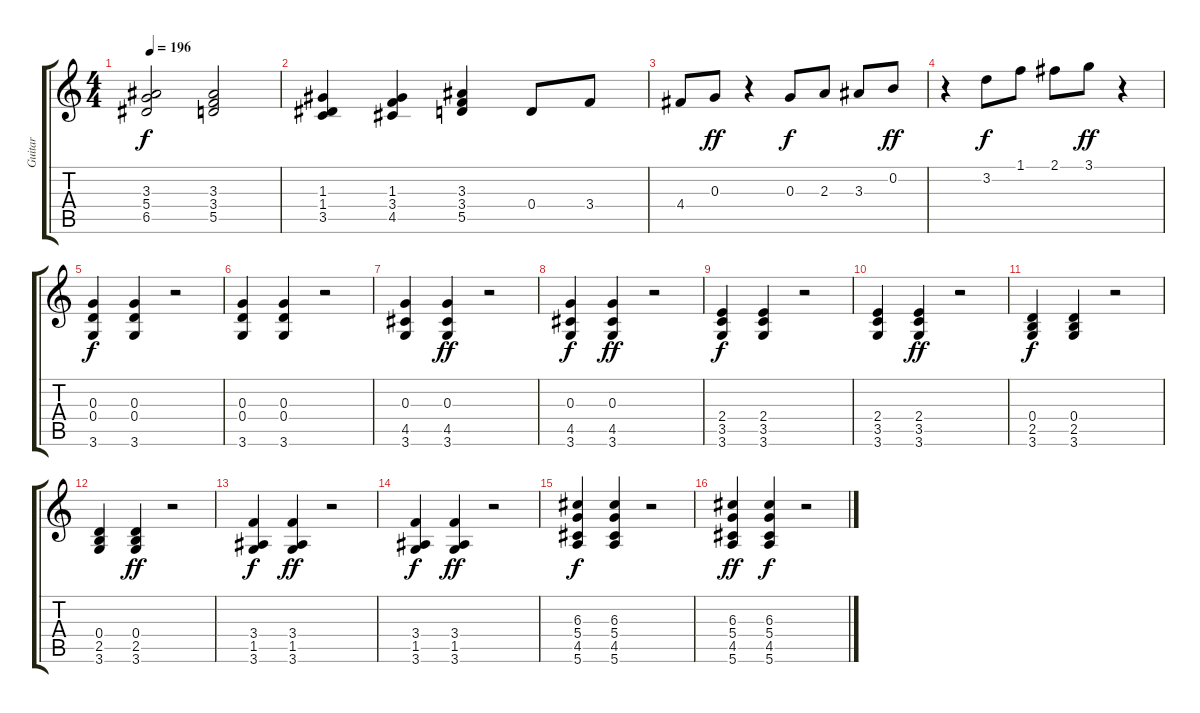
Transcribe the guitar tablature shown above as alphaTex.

\track ("Guitar" "Guitar") {instrument electricguitarclean}
\staff {score tabs}
\tuning (E4 B3 G3 D3 A2 E2) {hide}
\ts (4 4)
\tempo 196
\clef g2
\ks c
(3.3 5.4 6.5).2{dy f} (3.3 3.4 5.5).2 |
(1.3 1.4 3.5).4 (1.3 3.4 4.5).4 (3.3 3.4 5.5).4 0.4.8 3.4.8 |
4.4.8 0.3.8{dy ff} r.4 0.3.8{dy f} 2.3.8 3.3.8 0.2.8{dy ff} |
r.4 3.2.8{dy f} 1.1.8 2.1.8 3.1.8{dy ff} r.4 |
(0.3 0.4 3.6).4{dy f} (0.3 0.4 3.6).4 r.2 |
(0.3 0.4 3.6).4 (0.3 0.4 3.6).4 r.2 |
(0.3 4.5 3.6).4 (0.3 4.5 3.6).4{dy ff} r.2 |
(0.3 4.5 3.6).4{dy f} (0.3 4.5 3.6).4{dy ff} r.2 |
(2.4 3.5 3.6).4{dy f} (2.4 3.5 3.6).4 r.2 |
(2.4 3.5 3.6).4 (2.4 3.5 3.6).4{dy ff} r.2 |
(0.4 2.5 3.6).4{dy f} (0.4 2.5 3.6).4 r.2 |
(0.4 2.5 3.6).4 (0.4 2.5 3.6).4{dy ff} r.2 |
(3.4 1.5 3.6).4{dy f} (3.4 1.5 3.6).4{dy ff} r.2 |
(3.4 1.5 3.6).4{dy f} (3.4 1.5 3.6).4{dy ff} r.2 |
(6.3 5.4 4.5 5.6).4{dy f} (6.3 5.4 4.5 5.6).4 r.2 |
(6.3 5.4 4.5 5.6).4{dy ff} (6.3 5.4 4.5 5.6).4{dy f} r.2
